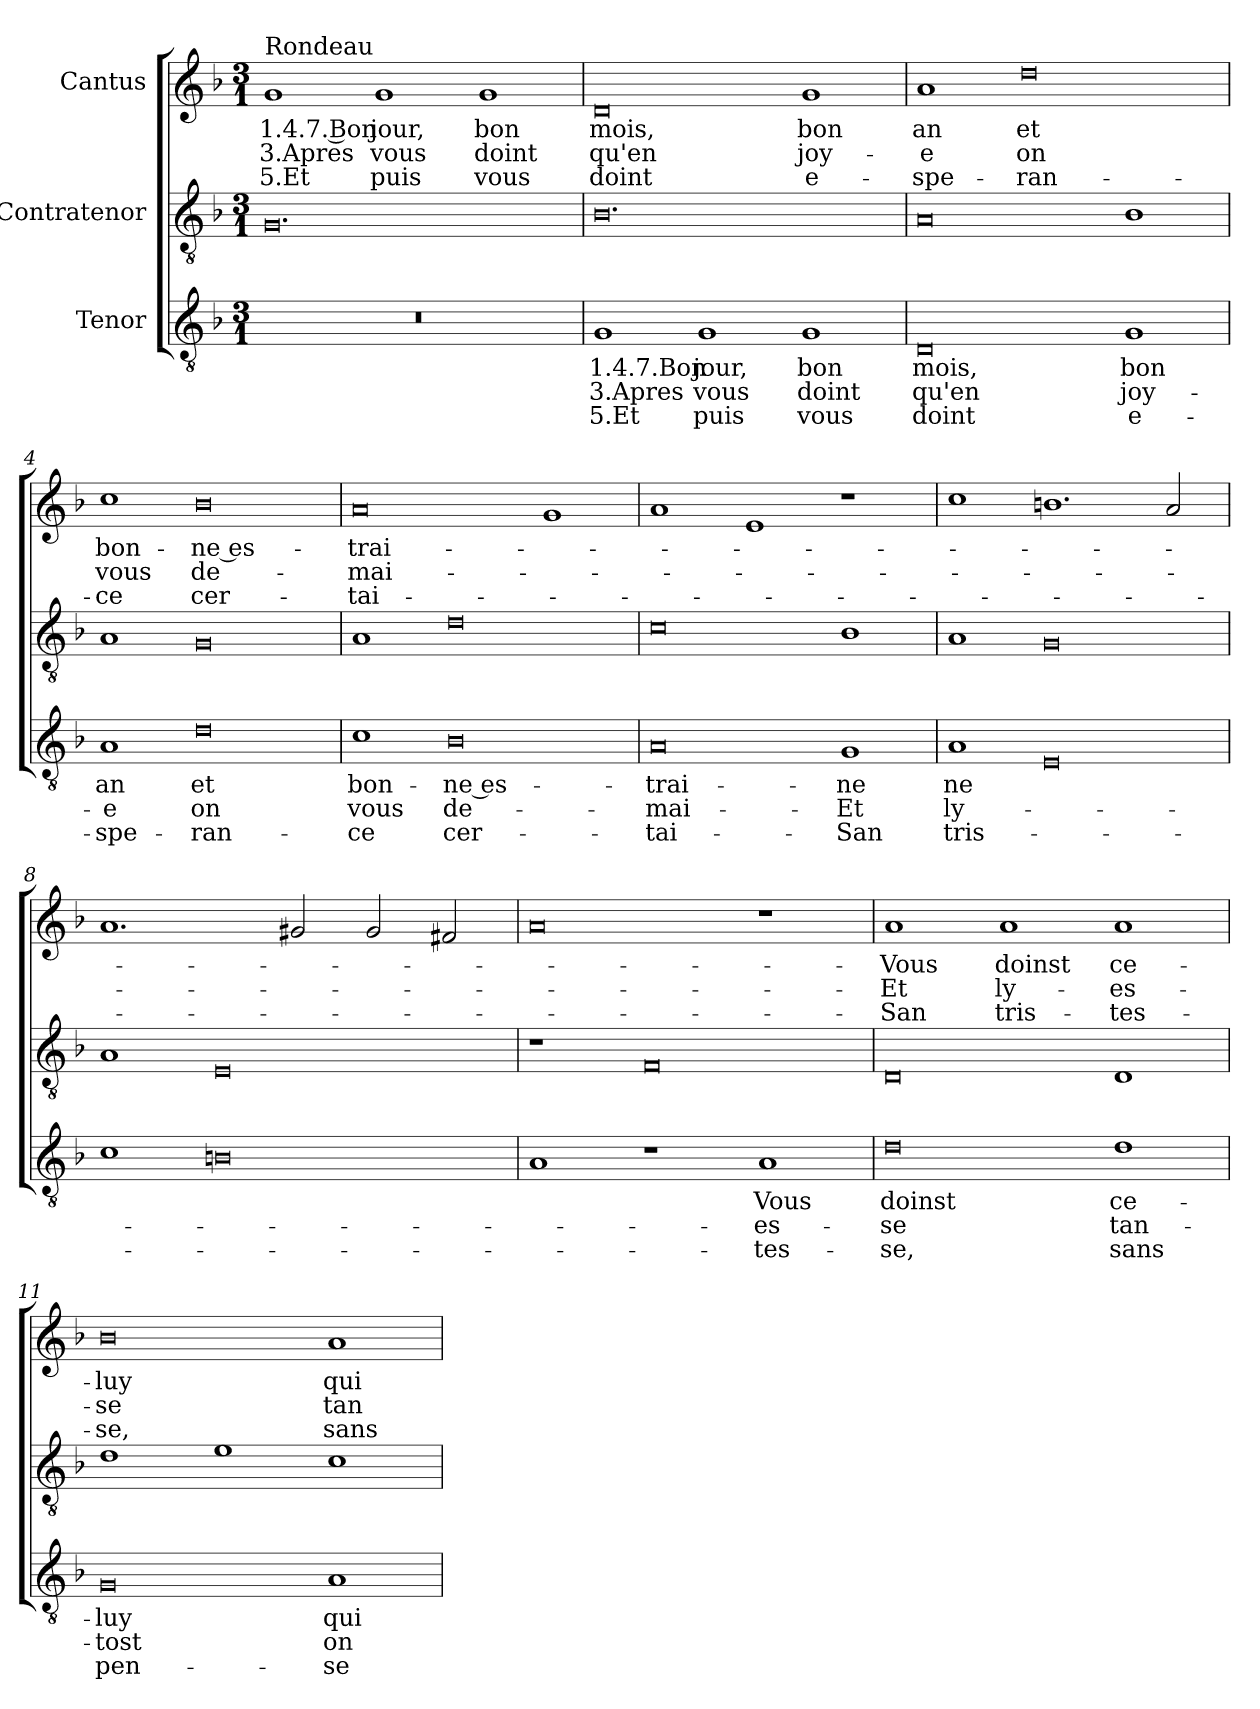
**kern	**text	**text	**text	**kern	**kern	**text	**text	**text
*part3	*part3	*part3	*part3	*part2	*part1	*part1	*part1	*part1
*staff3	*staff3	*staff3	*staff3	*staff2	*staff1	*staff1	*staff1	*staff1
*I"Tenor	*	*	*	*I"Contratenor	*I"Cantus	*	*	*
*clefGv2	*	*	*	*clefGv2	*clefG2	*	*	*
*k[b-]	*	*	*	*k[b-]	*k[b-]	*	*	*
*F:	*	*	*	*F:	*F:	*	*	*
*M3/1	*	*	*	*M3/1	*M3/1	*	*	*
=1	=1	=1	=1	=1	=1	=1	=1	=1
!	!	!	!	!	!LO:TX:a:t=Rondeau	!	!	!
!	!	!	!	!	!	!LO:LY:b	!LO:LY:b	!LO:LY:b
0.r	.	.	.	0.G	1g	1.4.7. Bon	3.Apres	5.Et
!	!	!	!	!	!	!LO:LY:b	!LO:LY:b	!LO:LY:b
.	.	.	.	.	1g	jour,	vous	puis
!	!	!	!	!	!	!LO:LY:b	!LO:LY:b	!LO:LY:b
.	.	.	.	.	1g	bon	doint	vous
=2	=2	=2	=2	=2	=2	=2	=2	=2
!	!LO:LY:b	!LO:LY:b	!LO:LY:b	!	!	!LO:LY:b	!LO:LY:b	!LO:LY:b
1G	1.4.7.Bon	3.Apres	5.Et	0.B-	0d	mois,	qu'en	doint
!	!LO:LY:b	!LO:LY:b	!LO:LY:b	!	!	!	!	!
1G	jour,	vous	puis	.	.	.	.	.
!	!LO:LY:b	!LO:LY:b	!LO:LY:b	!	!	!LO:LY:b	!LO:LY:b	!LO:LY:b
1G	bon	doint	vous	.	1g	bon	joy-	e-
=3	=3	=3	=3	=3	=3	=3	=3	=3
!	!LO:LY:b	!LO:LY:b	!LO:LY:b	!	!	!LO:LY:b	!LO:LY:b	!LO:LY:b
0D	mois,	qu'en	doint	0A	1a	an	-e	-spe-
!	!	!	!	!	!	!LO:LY:b	!LO:LY:b	!LO:LY:b
.	.	.	.	.	0dd	et	on	-ran-
!	!LO:LY:b	!LO:LY:b	!LO:LY:b	!	!	!	!	!
1G	bon	joy-	e-	1B-	.	.	.	.
=4	=4	=4	=4	=4	=4	=4	=4	=4
!	!LO:LY:b	!LO:LY:b	!LO:LY:b	!	!	!LO:LY:b	!LO:LY:b	!LO:LY:b
1A	an	-e	-spe-	1A	1cc	bon-	vous	-ce
!	!LO:LY:b	!LO:LY:b	!LO:LY:b	!	!	!LO:LY:b	!LO:LY:b	!LO:LY:b
0d	et	on	-ran-	0G	0b-	-ne es-	de-	cer-
!!LO:LB:g=z
=5	=5	=5	=5	=5	=5	=5	=5	=5
!	!LO:LY:b	!LO:LY:b	!LO:LY:b	!	!	!LO:LY:b	!LO:LY:b	!LO:LY:b
1c	bon-	vous	-ce	1A	0a	-trai-	-mai-	-tai-
!	!LO:LY:b	!LO:LY:b	!LO:LY:b	!	!	!	!	!
0B-	-ne es-	de-	cer-	0d	.	.	.	.
.	.	.	.	.	1g	.	.	.
=6	=6	=6	=6	=6	=6	=6	=6	=6
!	!LO:LY:b	!LO:LY:b	!LO:LY:b	!	!	!	!	!
0A	-trai-	-mai-	-tai-	0c	1a	.	.	.
.	.	.	.	.	1e	.	.	.
!	!LO:LY:b	!LO:LY:b	!LO:LY:b	!	!	!	!	!
1G	-ne	-Et	-San	1B-	1r	.	.	.
=7	=7	=7	=7	=7	=7	=7	=7	=7
!	!LO:LY:b	!LO:LY:b	!LO:LY:b	!	!	!	!	!
1A	ne	ly-	tris-	1A	1cc	.	.	.
0E	.	.	.	0G	1.bni	.	.	.
.	.	.	.	.	2a/	.	.	.
=8	=8	=8	=8	=8	=8	=8	=8	=8
1c	.	.	.	1A	1.a	.	.	.
0Bni	.	.	.	0E	.	.	.	.
.	.	.	.	.	2g#i/	.	.	.
.	.	.	.	.	2g#i/	.	.	.
.	.	.	.	.	2f#i/	.	.	.
=9	=9	=9	=9	=9	=9	=9	=9	=9
1A	.	.	.	1r	0a	.	.	.
1r	.	.	.	0F	.	.	.	.
!	!LO:LY:b	!LO:LY:b	!LO:LY:b	!	!	!	!	!
1A	Vous	-es-	-tes-	.	1r	.	.	.
=10	=10	=10	=10	=10	=10	=10	=10	=10
!	!LO:LY:b	!LO:LY:b	!LO:LY:b	!	!	!LO:LY:b	!LO:LY:b	!LO:LY:b
0d	doinst	-se	-se,	0D	1a	-Vous	-Et	-San
!	!	!	!	!	!	!LO:LY:b	!LO:LY:b	!LO:LY:b
.	.	.	.	.	1a	doinst	ly-	tris-
!	!LO:LY:b	!LO:LY:b	!LO:LY:b	!	!	!LO:LY:b	!LO:LY:b	!LO:LY:b
1d	ce-	tan-	sans	1D	1a	ce-	-es-	-tes-
!!LO:LB:g=z
=11	=11	=11	=11	=11	=11	=11	=11	=11
!	!LO:LY:b	!LO:LY:b	!LO:LY:b	!	!	!LO:LY:b	!LO:LY:b	!LO:LY:b
0G	-luy	-tost	pen-	1d	0b-	-luy	-se	-se,
.	.	.	.	1e	.	.	.	.
!	!LO:LY:b	!LO:LY:b	!LO:LY:b	!	!	!LO:LY:b	!LO:LY:b	!LO:LY:b
1A	qui	on	-se-	1c	1a	qui	tan-	sans
=	=	=	=	=	=	=	=	=
*-	*-	*-	*-	*-	*-	*-	*-	*-
